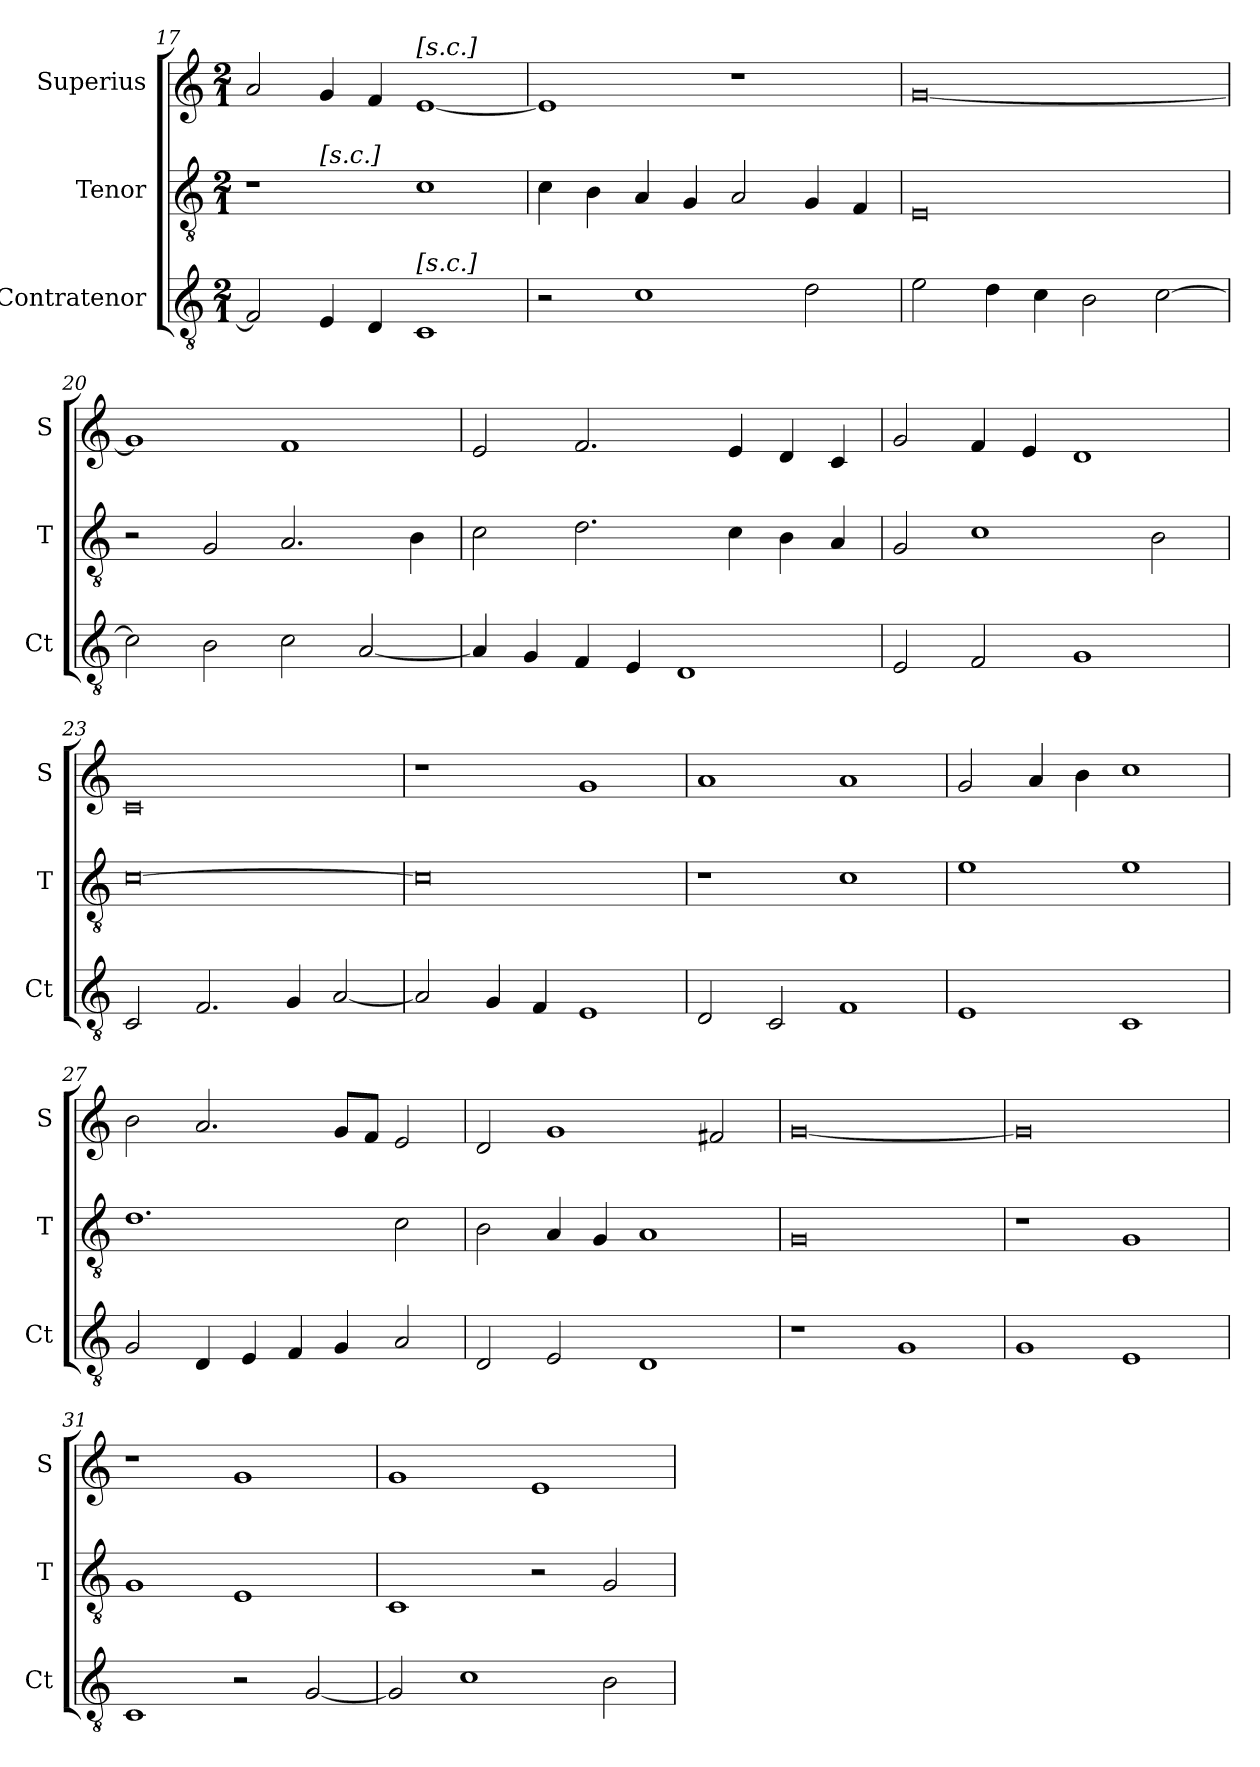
**kern	**kern	**kern
*part3	*part2	*part1
*staff3	*staff2	*staff1
*I"Contratenor	*I"Tenor	*I"Superius
*I'Ct	*I'T	*I'S
*clefGv2	*clefGv2	*clefG2
*k[]	*k[]	*k[]
*M2/1	*M2/1	*M2/1
=17	=17	=17
*	*^	*
2F/]	1r	2ryy	2a/
!	!	!LO:TX:a:t=[s.c.]	!
4E/	.	1.ryy	4g/
4D/	.	.	4f/
!	!	!	!LO:TX:a:t=[s.c.]
!LO:TX:a:t=[s.c.]	!	!	!
1C	1c	.	[1e
*	*v	*v	*
=18	=18	=18
2r	4c\	1e]
.	4B\	.
1c	4A/	.
.	4G/	.
.	2A/	1r
2d\	4G/	.
.	4F/	.
=19	=19	=19
2e\	0E	[0g
4d\	.	.
4c\	.	.
2B\	.	.
[2c\	.	.
=20	=20	=20
2c\]	2r	1g]
2B\	2G/	.
2c\	2.A/	1f
[2A/	.	.
.	4B\	.
=21	=21	=21
4A/]	2c\	2e/
4G/	.	.
4F/	2.d\	2.f/
4E/	.	.
1D	.	.
.	4c\	4e/
.	4B\	4d/
.	4A/	4c/
=22	=22	=22
2E/	2G/	2g/
2F/	1c	4f/
.	.	4e/
1G	.	1d
.	2B\	.
=23	=23	=23
2C/	[0c	0c
2.F/	.	.
4G/	.	.
[2A/	.	.
=24	=24	=24
2A/]	0c]	1r
4G/	.	.
4F/	.	.
1E	.	1g
=25	=25	=25
2D/	1r	1a
2C/	.	.
1F	1c	1a
=26	=26	=26
1E	1e	2g/
.	.	4a/
.	.	4b\
1C	1e	1cc
=27	=27	=27
2G/	1.d	2b\
4D/	.	2.a/
4E/	.	.
4F/	.	.
4G/	.	8g/L
.	.	8f/J
2A/	2c\	2e/
=28	=28	=28
2D/	2B\	2d/
2E/	4A/	1g
.	4G/	.
1D	1A	.
.	.	2f#X/
=29	=29	=29
1r	0G	[0g
1G	.	.
=30	=30	=30
1G	1r	0g]
1E	1G	.
=31	=31	=31
1C	1G	1r
2r	1E	1g
[2G/	.	.
=32	=32	=32
2G/]	1C	1g
1c	.	.
.	2r	1e
2B\	2G/	.
=	=	=
*-	*-	*-
